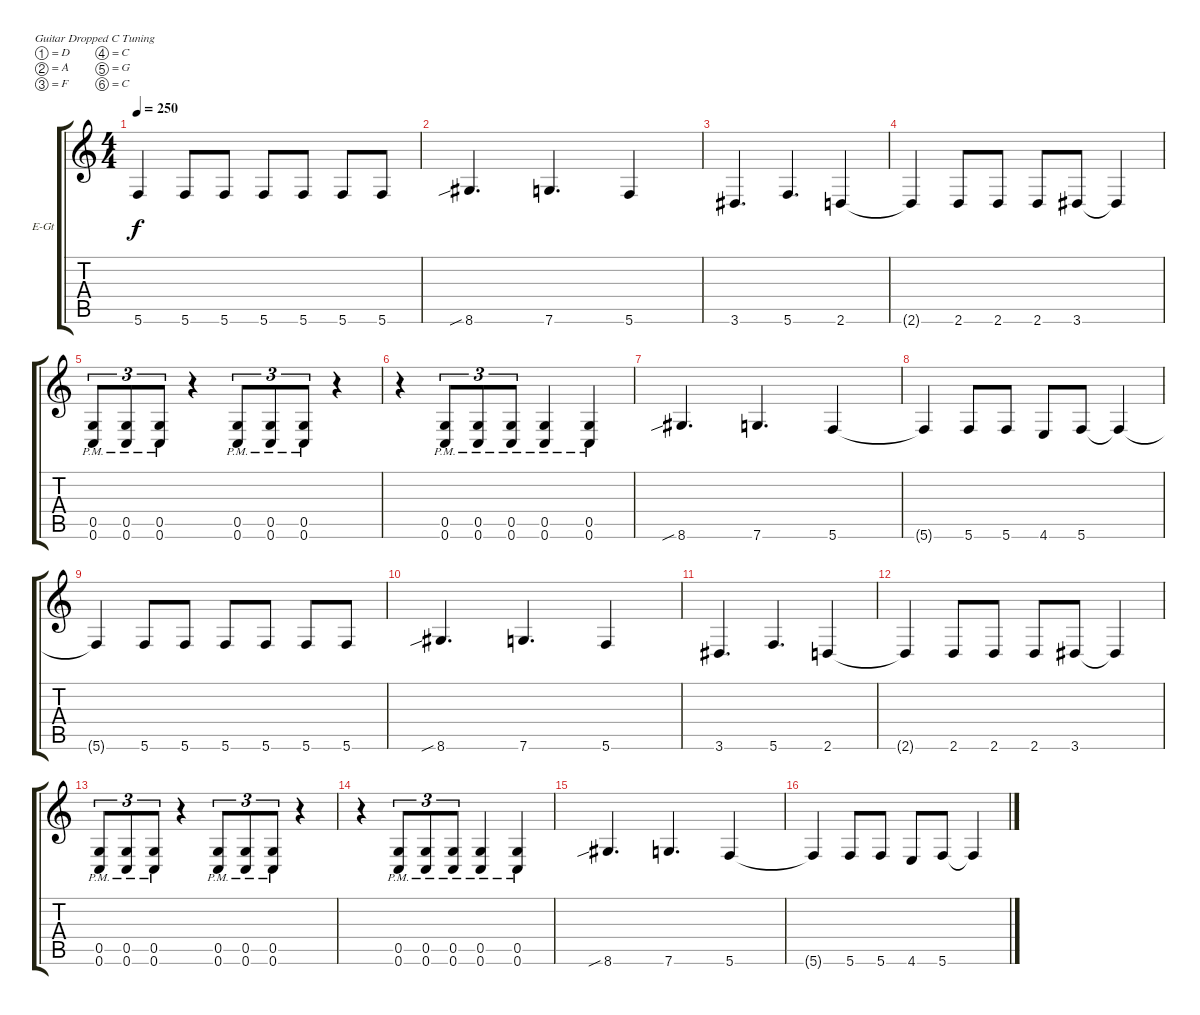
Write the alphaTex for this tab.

\defaultSystemsLayout 4
\bracketExtendMode groupsimilarinstruments
\firstSystemTrackNameOrientation horizontal
\otherSystemsTrackNameOrientation horizontal
\track ("Guitar 1" "E-Gt") {instrument distortionguitar}
\staff {score tabs}
\tuning (D4 A3 F3 C3 G2 C2)
\ts (4 4)
\tempo 250
\clef g2
\ks c
5.6{t}.4{dy f} 5.6.8 5.6.8 5.6.8 5.6.8 5.6.8 5.6.8 |
8.6{sib}.4{d} 7.6.4{d} 5.6.4 |
3.6.4{d} 5.6.4{d} 2.6.4 |
2.6{t}.4 2.6.8 2.6.8 2.6.8 3.6.8 3.6{t}.4 |
(0.6{pm} 0.5{pm}).8{tu (3 2)} (0.6{pm} 0.5{pm}).8{tu (3 2)} (0.6{pm} 0.5{pm}).8{tu (3 2)} r.4 (0.6{pm} 0.5{pm}).8{tu (3 2)} (0.6{pm} 0.5{pm}).8{tu (3 2)} (0.6{pm} 0.5{pm}).8{tu (3 2)} r.4 |
r.4 (0.6{pm} 0.5{pm}).8{tu (3 2)} (0.6{pm} 0.5{pm}).8{tu (3 2)} (0.6{pm} 0.5{pm}).8{tu (3 2)} (0.5{pm} 0.6{pm}).4 (0.5{pm} 0.6{pm}).4 |
8.6{sib}.4{d} 7.6.4{d} 5.6.4 |
5.6{t}.4 5.6.8 5.6.8 4.6.8 5.6.8 5.6{t}.4 |
5.6{t}.4 5.6.8 5.6.8 5.6.8 5.6.8 5.6.8 5.6.8 |
8.6{sib}.4{d} 7.6.4{d} 5.6.4 |
3.6.4{d} 5.6.4{d} 2.6.4 |
2.6{t}.4 2.6.8 2.6.8 2.6.8 3.6.8 3.6{t}.4 |
(0.6{pm} 0.5{pm}).8{tu (3 2)} (0.6{pm} 0.5{pm}).8{tu (3 2)} (0.6{pm} 0.5{pm}).8{tu (3 2)} r.4 (0.6{pm} 0.5{pm}).8{tu (3 2)} (0.6{pm} 0.5{pm}).8{tu (3 2)} (0.6{pm} 0.5{pm}).8{tu (3 2)} r.4 |
r.4 (0.6{pm} 0.5{pm}).8{tu (3 2)} (0.6{pm} 0.5{pm}).8{tu (3 2)} (0.6{pm} 0.5{pm}).8{tu (3 2)} (0.5{pm} 0.6{pm}).4 (0.5{pm} 0.6{pm}).4 |
8.6{sib}.4{d} 7.6.4{d} 5.6.4 |
5.6{t}.4 5.6.8 5.6.8 4.6.8 5.6.8 5.6{t}.4
